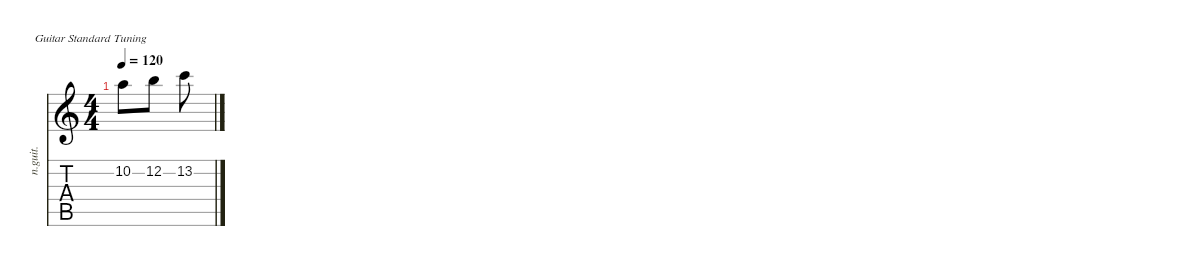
\defaultSystemsLayout 4
\hideDynamics
\bracketExtendMode nobrackets
\track ("Nylon Guitar" "n.guit.") {instrument acousticguitarnylon}
\staff {score tabs}
\tuning (E4 B3 G3 D3 A2 E2)
\ts (4 4)
\tempo 120
\clef g2
\ks c
10.2.8{dy mf instrument acousticguitarnylon beam Down} 12.2.8{beam Down} 13.2.8{beam Down}
